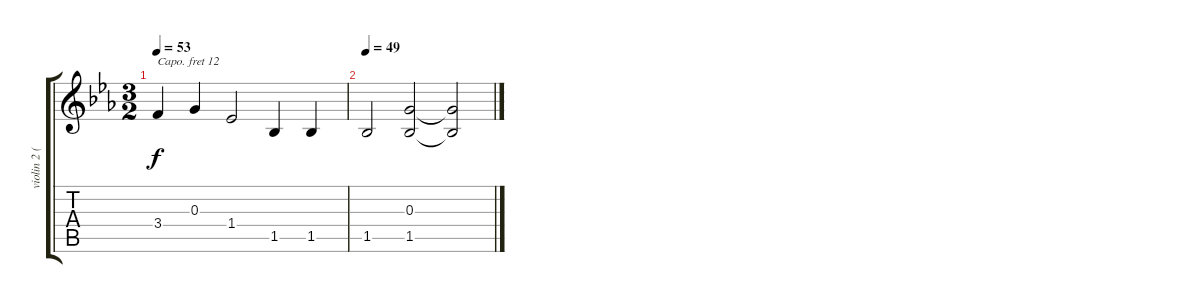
\track ("violin 2 (+12)" "violin 2 (") {instrument violin}
\staff {score tabs}
\capo 12
\tuning (E4 B3 G3 D3 A2 E2) {hide}
\ts (3 2)
\tempo 53
\clef g2
\ks eb
3.4.4{dy f} 0.3.4 1.4.2 1.5.4 1.5.4 |
\tempo 49
1.5.2 (0.3 1.5).2 (0.3{t} 1.5{t}).2
